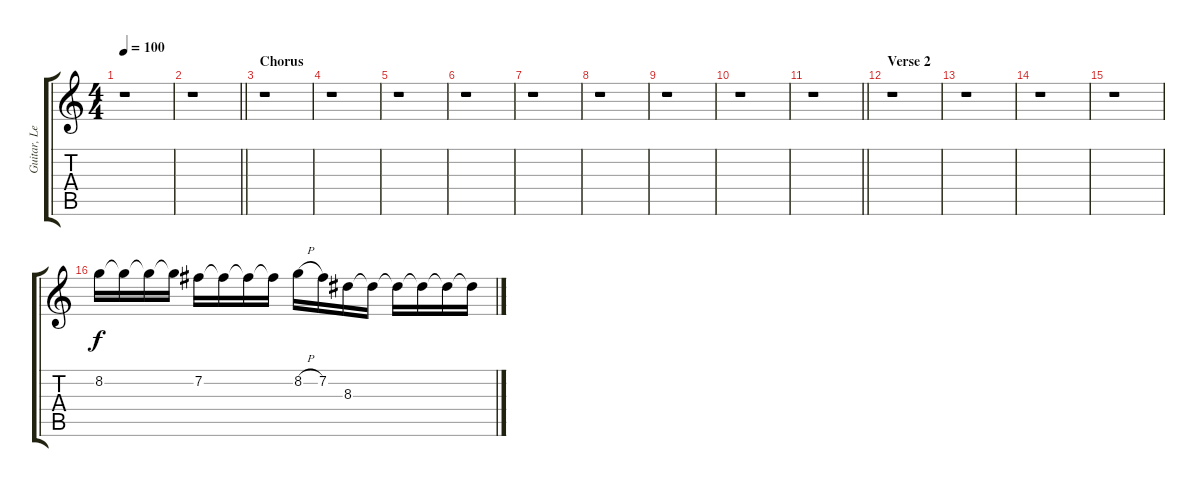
\track ("Guitar, Leads" "Guitar, Le") {instrument overdrivenguitar}
\staff {score tabs}
\tuning (E4 B3 G3 D3 A2 E2) {hide}
\ts (4 4)
\tempo 100
\clef g2
\ks c
r.1{dy f} |
\barLineRight lightlight
r.1 |
\section ("" "Chorus")
r.1 |
r.1 |
r.1 |
r.1 |
r.1 |
r.1 |
r.1 |
r.1 |
\barLineRight lightlight
r.1 |
\section ("" "Verse 2")
r.1 |
r.1 |
r.1 |
r.1 |
8.2.16 8.2{t}.16 8.2{t}.16 8.2{t}.16 7.2.16 7.2{t}.16 7.2{t}.16 7.2{t}.16 8.2{h}.16 7.2.16 8.3.16 8.3{t}.16 8.3{t}.16 8.3{t}.16 8.3{t}.16 8.3{t}.16
